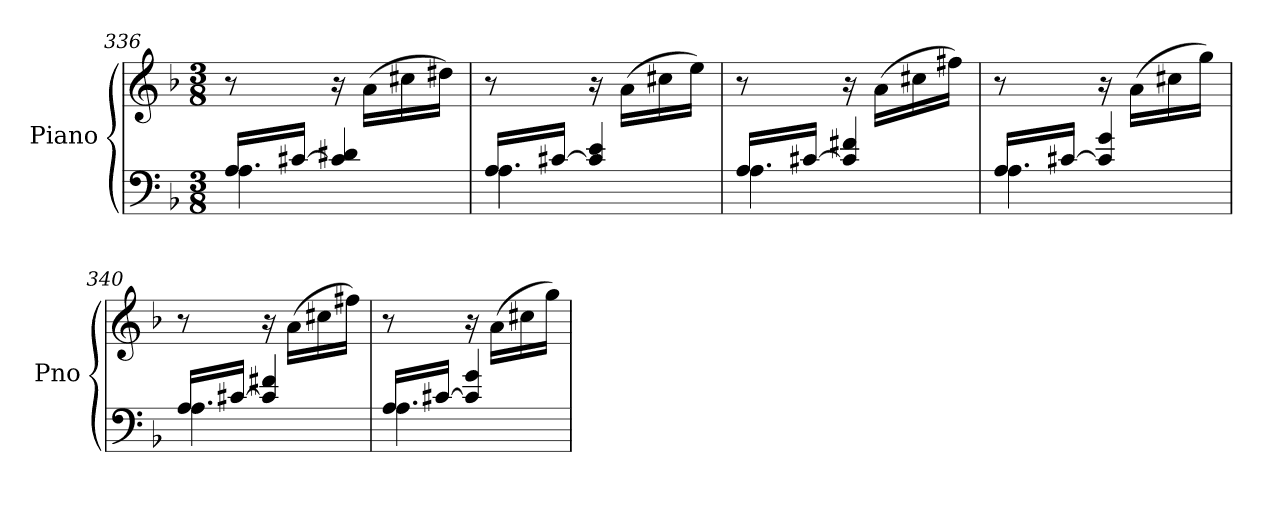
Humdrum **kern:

**kern	**kern	**dynam
*part1	*part1	*part1
*staff2	*staff1	*staff1/2
*I"Piano	*	*
*I'Pno	*	*
*clefF4	*clefG2	*
*k[b-]	*k[b-]	*
*M3/8	*M3/8	*
=336	=336	=336
*^	*	*
16A/LL	4.A\	8r	.
[16c#X/JJ	.	.	.
4c#/] 4d#X/	.	16r	.
.	.	(>16a\LL	.
.	.	16cc#X\	.
.	.	16dd#X\JJ)	.
=337	=337	=337	=337
16A/LL	4.A\	8r	.
[16c#X/JJ	.	.	.
4c#/] 4e/	.	16r	.
.	.	(>16a\LL	.
.	.	16cc#X\	.
.	.	16ee\JJ)	.
=338	=338	=338	=338
16A/LL	4.A\	8r	.
[16c#X/JJ	.	.	.
4c#/] 4f#X/	.	16r	.
.	.	(>16a\LL	.
.	.	16cc#X\	.
.	.	16ff#X\JJ)	.
!!LO:PB:g=z
=339	=339	=339	=339
16A/LL	4.A\	8r	.
[16c#X/JJ	.	.	.
4c#/] 4g/	.	16r	.
!	!	!	!LO:DY:b
.	.	(>16a\LL	other-dynamics
.	.	16cc#X\	.
.	.	16gg\JJ)	.
=340	=340	=340	=340
16A/LL	4.A\	8r	.
[16c#X/JJ	.	.	.
4c#/] 4f#X/	.	16r	.
.	.	(>16a\LL	.
.	.	16cc#X\	.
.	.	16ff#X\JJ)	.
=341	=341	=341	=341
16A/LL	4.A\	8r	.
[16c#X/JJ	.	.	.
4c#/] 4g/	.	16r	.
.	.	(>16a\LL	.
.	.	16cc#X\	.
.	.	16gg\JJ)	.
*v	*v	*	*
=	=	=
*-	*-	*-
